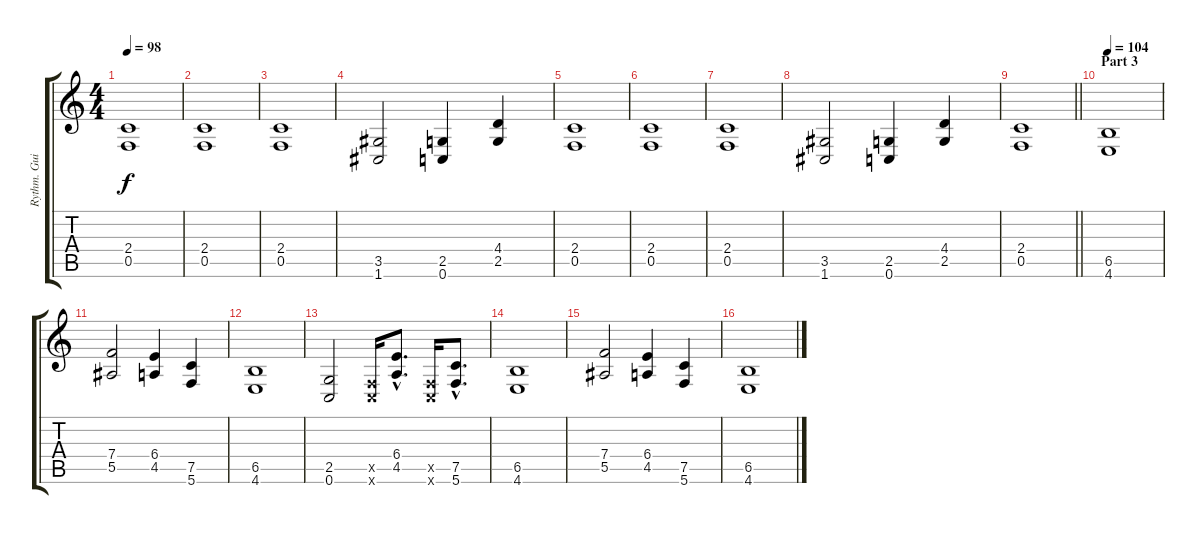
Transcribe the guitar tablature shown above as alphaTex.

\track ("Rythm. Guitar" "Rythm. Gui") {instrument distortionguitar}
\staff {score tabs}
\tuning (C4 G3 Eb3 Bb2 F2 C2) {hide}
\ts (4 4)
\tempo 98
\clef g2
\ks c
(2.4 0.5).1{dy f} |
(2.4 0.5).1 |
(2.4 0.5).1 |
(3.5 1.6).2 (2.5 0.6).4 (4.4 2.5).4 |
(2.4 0.5).1 |
(2.4 0.5).1 |
(2.4 0.5).1 |
(3.5 1.6).2 (2.5 0.6).4 (4.4 2.5).4 |
\barLineRight lightlight
(2.4 0.5).1 |
\section ("" "Part 3")
\tempo 104
(6.5 4.6).1 |
(7.4 5.5).2 (6.4 4.5).4 (7.5 5.6).4 |
(6.5 4.6).1 |
(2.5 0.6).2 (0.5{x} 0.6{x}).16 (6.4{hac} 4.5{hac}).8{d} (0.5{x} 0.6{x}).16 (7.5{hac} 5.6{hac}).8{d} |
(6.5 4.6).1 |
(7.4 5.5).2 (6.4 4.5).4 (7.5 5.6).4 |
(6.5 4.6).1
